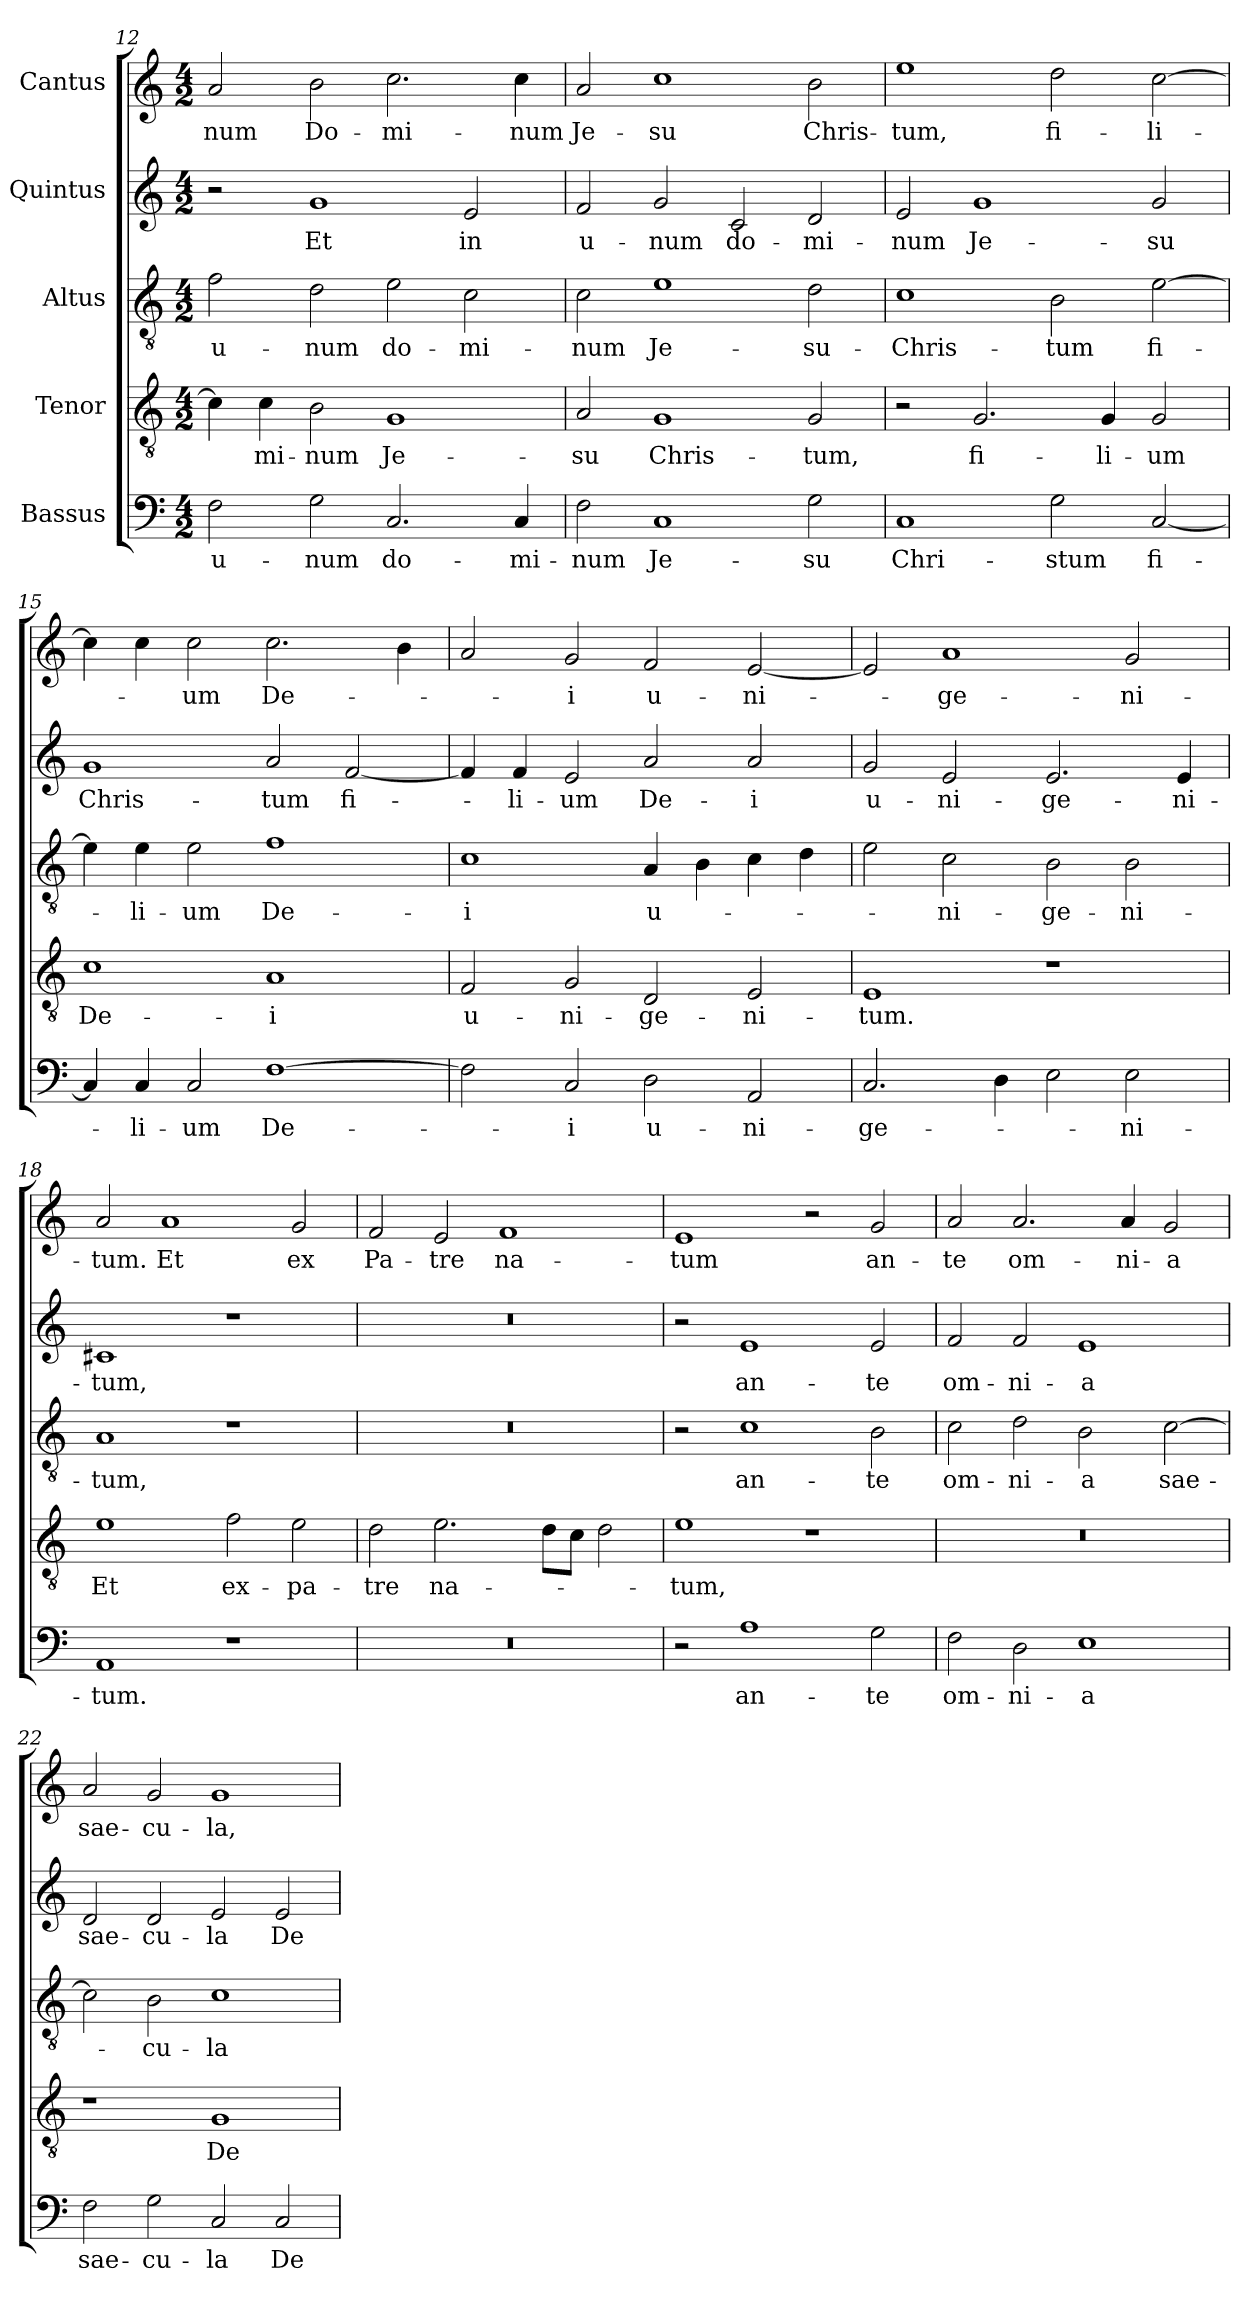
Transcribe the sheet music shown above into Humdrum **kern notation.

**kern	**text	**kern	**text	**kern	**text	**kern	**text	**kern	**text
*part5	*part5	*part4	*part4	*part3	*part3	*part2	*part2	*part1	*part1
*staff5	*staff5	*staff4	*staff4	*staff3	*staff3	*staff2	*staff2	*staff1	*staff1
*I"Bassus	*	*I"Tenor	*	*I"Altus	*	*I"Quintus	*	*I"Cantus	*
*clefF4	*	*clefGv2	*	*clefGv2	*	*clefG2	*	*clefG2	*
*k[]	*	*k[]	*	*k[]	*	*k[]	*	*k[]	*
*M4/2	*	*M4/2	*	*M4/2	*	*M4/2	*	*M4/2	*
=12	=12	=12	=12	=12	=12	=12	=12	=12	=12
2F\	u-	4c\]	.	2f\	u-	2r	.	2a/	-num
.	.	4c\	-mi-	.	.	.	.	.	.
2G\	-num	2B\	-num	2d\	-num	1g/	Et	2b\	Do-
2.C/	do-	1G/	Je-	2e\	do-	.	.	2.cc\	-mi-
.	.	.	.	2c\	-mi-	2e/	in	.	.
4C/	-mi-	.	.	.	.	.	.	4cc\	-num
=13	=13	=13	=13	=13	=13	=13	=13	=13	=13
2F\	-num	2A/	-su	2c\	-num	2f/	u-	2a/	Je-
1C/	Je-	1G/	Chris-	1e\	Je-	2g/	-num	1cc\	-su
.	.	.	.	.	.	2c/	do-	.	.
2G\	-su	2G/	-tum,	2d\	-su-	2d/	-mi-	2b\	Chris-
=14	=14	=14	=14	=14	=14	=14	=14	=14	=14
1C/	Chri-	2r	.	1c\	-Chris-	2e/	-num	1ee\	-tum,
.	.	2.G/	fi-	.	.	1g/	Je-	.	.
2G\	-stum	.	.	2B\	-tum	.	.	2dd\	fi-
.	.	4G/	-li-	.	.	.	.	.	.
[2C/	fi-	2G/	-um	[2e\	fi-	2g/	-su	[2cc\	-li-
=15	=15	=15	=15	=15	=15	=15	=15	=15	=15
4C/]	.	1c\	De-	4e\]	.	1g/	Chris-	4cc\]	.
4C/	-li-	.	.	4e\	-li-	.	.	4cc\	.
2C/	-um	.	.	2e\	-um	.	.	2cc\	-um
[1F\	De-	1A/	-i	1f\	De-	2a/	-tum	2.cc\	De-
.	.	.	.	.	.	[2f/	fi-	.	.
.	.	.	.	.	.	.	.	4b\	.
=16	=16	=16	=16	=16	=16	=16	=16	=16	=16
2F\]	.	2F/	u-	1c\	-i	4f/]	.	2a/	.
.	.	.	.	.	.	4f/	-li-	.	.
2C/	-i	2G/	-ni-	.	.	2e/	-um	2g/	-i
2D\	u-	2D/	-ge-	4A/	u-	2a/	De-	2f/	u-
.	.	.	.	4B\	.	.	.	.	.
2AA/	-ni-	2E/	-ni-	4c\	.	2a/	-i	[2e/	-ni-
.	.	.	.	4d\	.	.	.	.	.
=17	=17	=17	=17	=17	=17	=17	=17	=17	=17
2.C/	-ge-	1E/	-tum.	2e\	.	2g/	u-	2e/]	.
.	.	.	.	2c\	-ni-	2e/	-ni-	1a/	-ge-
4D\	.	.	.	.	.	.	.	.	.
2E\	.	1r	.	2B\	-ge-	2.e/	-ge-	.	.
2E\	-ni-	.	.	2B\	-ni-	.	.	2g/	-ni-
.	.	.	.	.	.	4e/	-ni-	.	.
=18	=18	=18	=18	=18	=18	=18	=18	=18	=18
1AA/	-tum.	1e\	Et	1A/	-tum,	1c#X/	-tum,	2a/	-tum.
.	.	.	.	.	.	.	.	1a/	Et
1r	.	2f\	ex-	1r	.	1r	.	.	.
.	.	2e\	-pa-	.	.	.	.	2g/	ex
=19	=19	=19	=19	=19	=19	=19	=19	=19	=19
0r	.	2d\	-tre	0r	.	0r	.	2f/	Pa-
.	.	2.e\	na-	.	.	.	.	2e/	-tre
.	.	.	.	.	.	.	.	1f/	na-
.	.	8d\L	.	.	.	.	.	.	.
.	.	8c\J	.	.	.	.	.	.	.
.	.	2d\	.	.	.	.	.	.	.
=20	=20	=20	=20	=20	=20	=20	=20	=20	=20
2r	.	1e\	-tum,	2r	.	2r	.	1e/	-tum
1A\	an-	.	.	1c\	an-	1e/	an-	.	.
.	.	1r	.	.	.	.	.	2r	.
2G\	-te	.	.	2B\	-te	2e/	-te	2g/	an-
=21	=21	=21	=21	=21	=21	=21	=21	=21	=21
2F\	om-	0r	.	2c\	om-	2f/	om-	2a/	-te
2D\	-ni-	.	.	2d\	-ni-	2f/	-ni-	2.a/	om-
1E\	-a	.	.	2B\	-a	1e/	-a	.	.
.	.	.	.	.	.	.	.	4a/	-ni-
.	.	.	.	[2c\	sae-	.	.	2g/	-a
=22	=22	=22	=22	=22	=22	=22	=22	=22	=22
2F\	sae-	1r	.	2c\]	.	2d/	sae-	2a/	sae-
2G\	-cu-	.	.	2B\	-cu-	2d/	-cu-	2g/	-cu-
2C/	-la	1G/	De-	1c\	-la	2e/	-la	1g/	-la,
2C/	De-	.	.	.	.	2e/	De-	.	.
=	=	=	=	=	=	=	=	=	=
*-	*-	*-	*-	*-	*-	*-	*-	*-	*-
